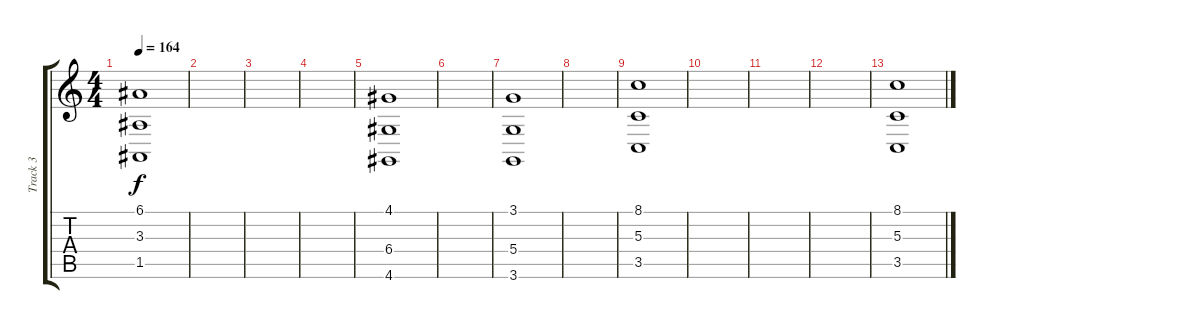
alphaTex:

\track ("Track 3" "Track 3") {instrument orchestrahit}
\staff {score tabs}
\tuning (E4 B3 G3 D3 A2 E2) {hide}
\ts (4 4)
\tempo 164
\clef g2
\ks c
(6.1 3.3 1.5).1{dy f} |
|
|
|
(4.1 6.4 4.6).1 |
|
(3.1 5.4 3.6).1 |
|
(8.1 5.3 3.5).1 |
|
|
|
(8.1 5.3 3.5).1
